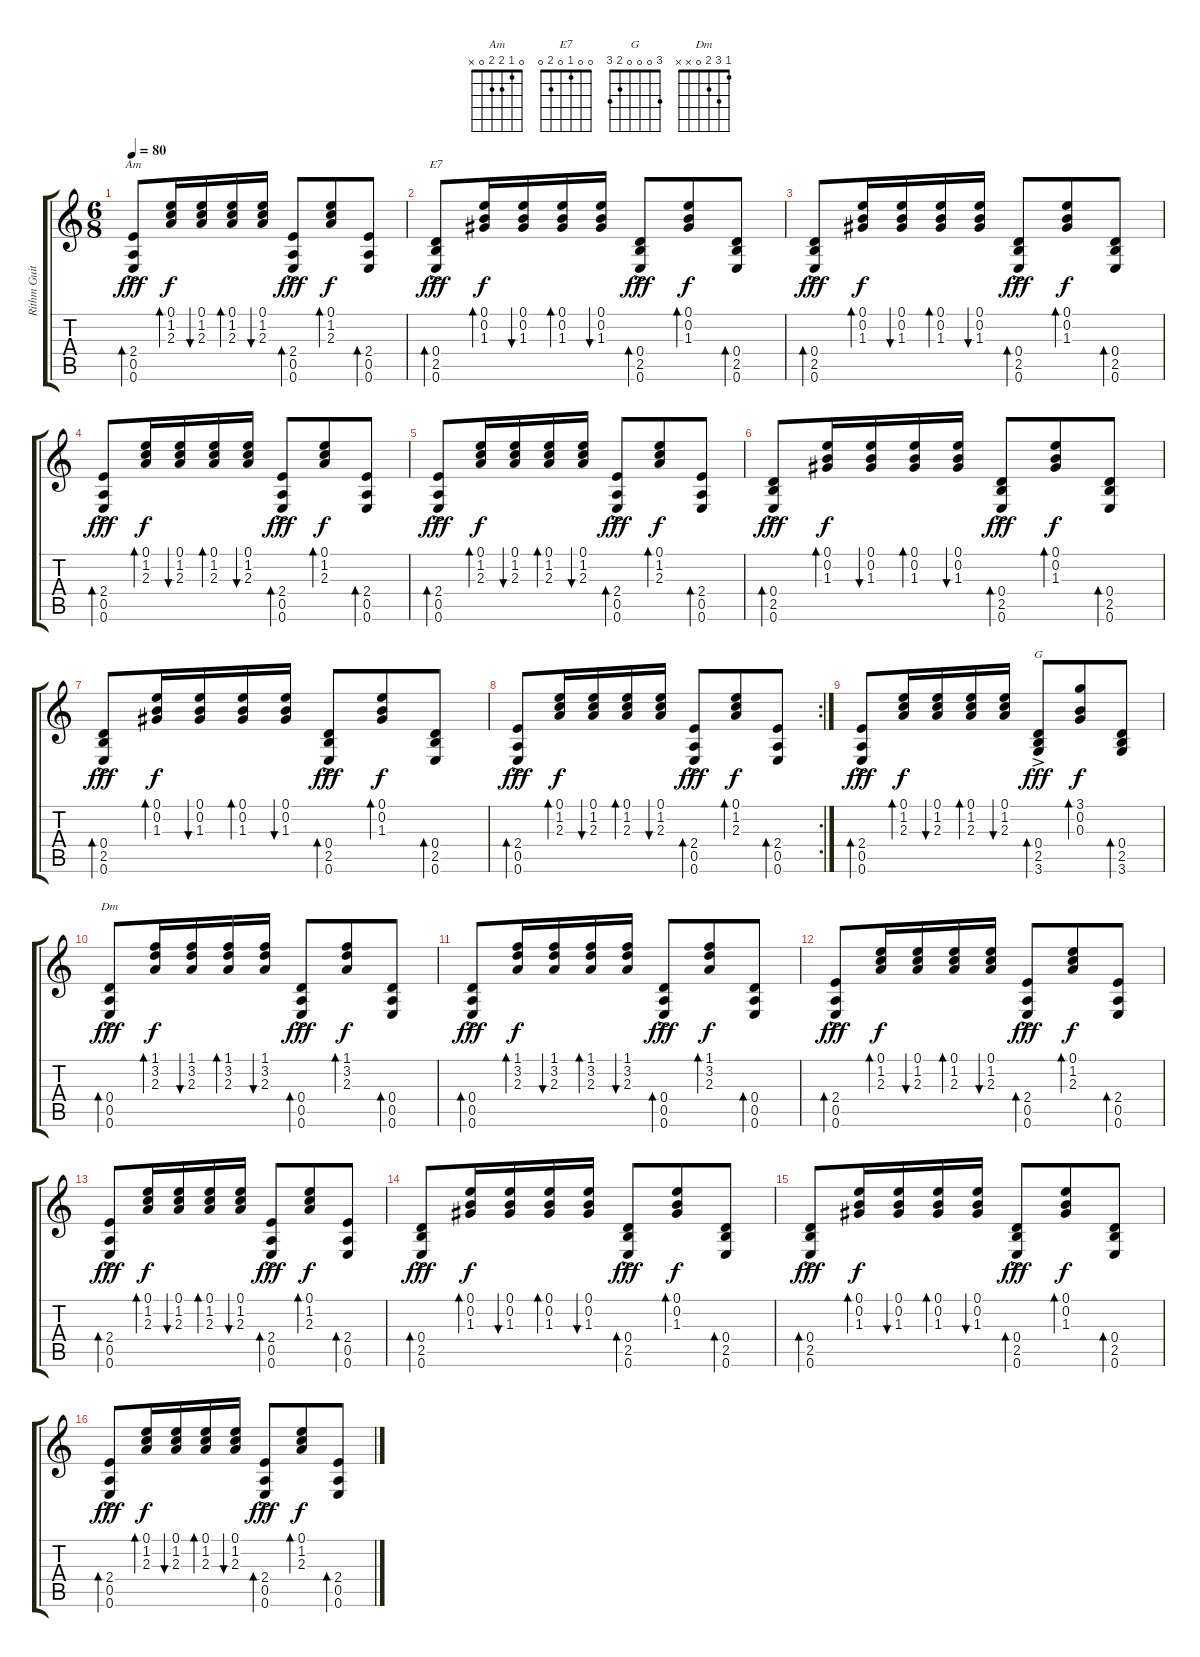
\track ("Rithm Guitar" "Rithm Guit") {instrument acousticguitarnylon}
\staff {score tabs}
\tuning (E4 B3 G3 D3 A2 E2) {hide}
\chord ("Am" 0 1 2 2 0 x)
\chord ("E7" 0 0 1 0 2 0)
\chord ("G" 3 0 0 0 2 3)
\chord ("Dm" 1 3 2 0 x x)
\ts (6 8)
\tempo 80
\clef g2
\ks c
(2.4 0.5{ac} 0.6).8{bd 30 ch "Am" dy fff instrument acousticguitarnylon} (0.1 1.2 2.3).16{bd 30 dy f} (0.1 1.2 2.3).16{bu 30} (0.1 1.2 2.3).16{bd 30} (0.1 1.2 2.3).16{bu 30} (2.4 0.5{ac} 0.6).8{bd 30 dy fff} (0.1 1.2 2.3).8{bd 30 dy f} (2.4 0.5 0.6).8{bd 30} |
(0.4{ac} 2.5 0.6).8{bd 30 ch "E7" dy fff} (0.1 0.2 1.3).16{bd 30 dy f} (0.1 0.2 1.3).16{bu 30} (0.1 0.2 1.3).16{bd 30} (0.1 0.2 1.3).16{bu 30} (0.4{ac} 2.5 0.6).8{bd 30 dy fff} (0.1 0.2 1.3).8{bd 30 dy f} (0.4 2.5 0.6).8{bd 30} |
(0.4{ac} 2.5 0.6).8{bd 30 dy fff} (0.1 0.2 1.3).16{bd 30 dy f} (0.1 0.2 1.3).16{bu 30} (0.1 0.2 1.3).16{bd 30} (0.1 0.2 1.3).16{bu 30} (0.4{ac} 2.5 0.6).8{bd 30 dy fff} (0.1 0.2 1.3).8{bd 30 dy f} (0.4 2.5 0.6).8{bd 30} |
(2.4 0.5{ac} 0.6).8{bd 30 dy fff} (0.1 1.2 2.3).16{bd 30 dy f} (0.1 1.2 2.3).16{bu 30} (0.1 1.2 2.3).16{bd 30} (0.1 1.2 2.3).16{bu 30} (2.4 0.5{ac} 0.6).8{bd 30 dy fff} (0.1 1.2 2.3).8{bd 30 dy f} (2.4 0.5 0.6).8{bd 30} |
(2.4 0.5{ac} 0.6).8{bd 30 dy fff} (0.1 1.2 2.3).16{bd 30 dy f} (0.1 1.2 2.3).16{bu 30} (0.1 1.2 2.3).16{bd 30} (0.1 1.2 2.3).16{bu 30} (2.4 0.5{ac} 0.6).8{bd 30 dy fff} (0.1 1.2 2.3).8{bd 30 dy f} (2.4 0.5 0.6).8{bd 30} |
(0.4{ac} 2.5 0.6).8{bd 30 dy fff} (0.1 0.2 1.3).16{bd 30 dy f} (0.1 0.2 1.3).16{bu 30} (0.1 0.2 1.3).16{bd 30} (0.1 0.2 1.3).16{bu 30} (0.4{ac} 2.5 0.6).8{bd 30 dy fff} (0.1 0.2 1.3).8{bd 30 dy f} (0.4 2.5 0.6).8{bd 30} |
(0.4{ac} 2.5 0.6).8{bd 30 dy fff} (0.1 0.2 1.3).16{bd 30 dy f} (0.1 0.2 1.3).16{bu 30} (0.1 0.2 1.3).16{bd 30} (0.1 0.2 1.3).16{bu 30} (0.4{ac} 2.5 0.6).8{bd 30 dy fff} (0.1 0.2 1.3).8{bd 30 dy f} (0.4 2.5 0.6).8{bd 30} |
\rc 2
(2.4 0.5{ac} 0.6).8{bd 30 dy fff} (0.1 1.2 2.3).16{bd 30 dy f} (0.1 1.2 2.3).16{bu 30} (0.1 1.2 2.3).16{bd 30} (0.1 1.2 2.3).16{bu 30} (2.4 0.5{ac} 0.6).8{bd 30 dy fff} (0.1 1.2 2.3).8{bd 30 dy f} (2.4 0.5 0.6).8{bd 30} |
(2.4{ac} 0.5 0.6).8{bd 30 dy fff} (0.1 1.2 2.3).16{bd 30 dy f} (0.1 1.2 2.3).16{bu 30} (0.1 1.2 2.3).16{bd 30} (0.1 1.2 2.3).16{bu 30} (0.4{ac} 2.5 3.6).8{bd 30 ch "G" dy fff} (3.1 0.2 0.3).8{bd 30 dy f} (0.4 2.5 3.6).8{bd 30} |
(0.4{ac} 0.5 0.6).8{bd 30 ch "Dm" dy fff} (1.1 3.2 2.3).16{bd 30 dy f} (1.1 3.2 2.3).16{bu 30} (1.1 3.2 2.3).16{bd 30} (1.1 3.2 2.3).16{bu 30} (0.4{ac} 0.5 0.6).8{bd 30 dy fff} (1.1 3.2 2.3).8{bd 30 dy f} (0.4 0.5 0.6).8{bd 30} |
(0.4{ac} 0.5 0.6).8{bd 30 dy fff} (1.1 3.2 2.3).16{bd 30 dy f} (1.1 3.2 2.3).16{bu 30} (1.1 3.2 2.3).16{bd 30} (1.1 3.2 2.3).16{bu 30} (0.4{ac} 0.5 0.6).8{bd 30 dy fff} (1.1 3.2 2.3).8{bd 30 dy f} (0.4 0.5 0.6).8{bd 30} |
(2.4{ac} 0.5{ac} 0.6).8{bd 30 dy fff} (0.1 1.2 2.3).16{bd 30 dy f} (0.1 1.2 2.3).16{bu 30} (0.1 1.2 2.3).16{bd 30} (0.1 1.2 2.3).16{bu 30} (2.4 0.5{ac} 0.6).8{bd 30 dy fff} (0.1 1.2 2.3).8{bd 30 dy f} (2.4 0.5 0.6).8{bd 30} |
(2.4 0.5{ac} 0.6).8{bd 30 dy fff} (0.1 1.2 2.3).16{bd 30 dy f} (0.1 1.2 2.3).16{bu 30} (0.1 1.2 2.3).16{bd 30} (0.1 1.2 2.3).16{bu 30} (2.4 0.5{ac} 0.6).8{bd 30 dy fff} (0.1 1.2 2.3).8{bd 30 dy f} (2.4 0.5 0.6).8{bd 30} |
(0.4{ac} 2.5 0.6).8{bd 30 dy fff} (0.1 0.2 1.3).16{bd 30 dy f} (0.1 0.2 1.3).16{bu 30} (0.1 0.2 1.3).16{bd 30} (0.1 0.2 1.3).16{bu 30} (0.4{ac} 2.5 0.6).8{bd 30 dy fff} (0.1 0.2 1.3).8{bd 30 dy f} (0.4 2.5 0.6).8{bd 30} |
(0.4{ac} 2.5 0.6).8{bd 30 dy fff} (0.1 0.2 1.3).16{bd 30 dy f} (0.1 0.2 1.3).16{bu 30} (0.1 0.2 1.3).16{bd 30} (0.1 0.2 1.3).16{bu 30} (0.4{ac} 2.5 0.6).8{bd 30 dy fff} (0.1 0.2 1.3).8{bd 30 dy f} (0.4 2.5 0.6).8{bd 30} |
(2.4 0.5{ac} 0.6).8{bd 30 dy fff} (0.1 1.2 2.3).16{bd 30 dy f} (0.1 1.2 2.3).16{bu 30} (0.1 1.2 2.3).16{bd 30} (0.1 1.2 2.3).16{bu 30} (2.4 0.5{ac} 0.6).8{bd 30 dy fff} (0.1 1.2 2.3).8{bd 30 dy f} (2.4 0.5 0.6).8{bd 30}
